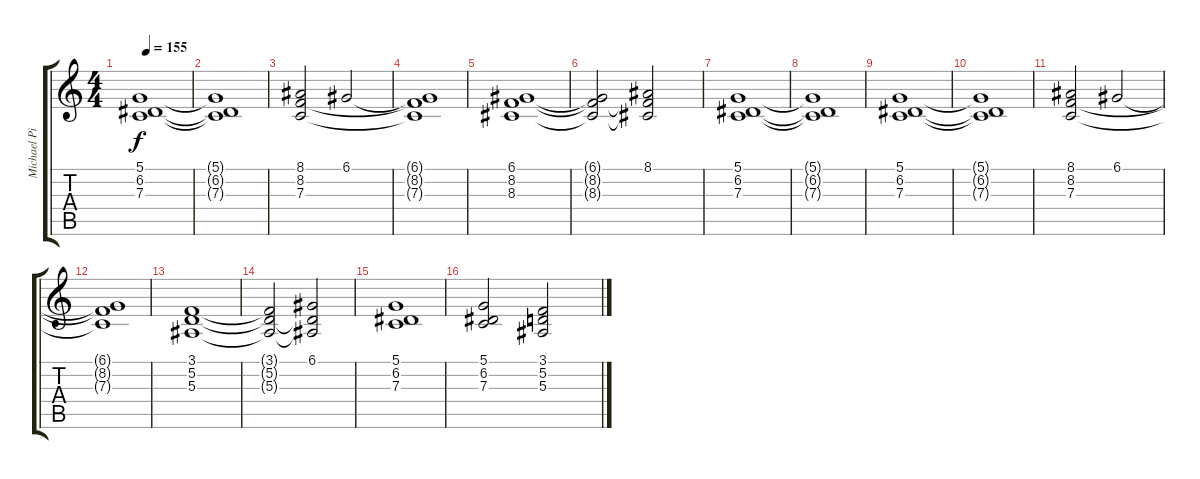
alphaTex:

\track ("Michael Pinnella - CHOEURS" "Michael Pi") {instrument choiraahs}
\staff {score tabs}
\tuning (D4 A3 F3 C3 G2 D2) {hide}
\ts (4 4)
\tempo 155
\clef g2
\ks c
(5.1 6.2 7.3).1{dy f} |
(5.1{t} 6.2{t} 7.3{t}).1 |
(8.1 8.2 7.3).2 6.1.2 |
(6.1{t} 8.2{t} 7.3{t}).1 |
(6.1 8.2 8.3).1 |
(6.1{t} 8.2{t} 8.3{t}).2 (8.1 8.2{t} 8.3{t}).2 |
(5.1 6.2 7.3).1 |
(5.1{t} 6.2{t} 7.3{t}).1 |
(5.1 6.2 7.3).1 |
(5.1{t} 6.2{t} 7.3{t}).1 |
(8.1 8.2 7.3).2 6.1.2 |
(6.1{t} 8.2{t} 7.3{t}).1 |
(3.1 5.2 5.3).1 |
(3.1{t} 5.2{t} 5.3{t}).2 (6.1 5.2{t} 5.3{t}).2 |
(5.1 6.2 7.3).1 |
(5.1 6.2 7.3).2 (3.1 5.2 5.3).2
